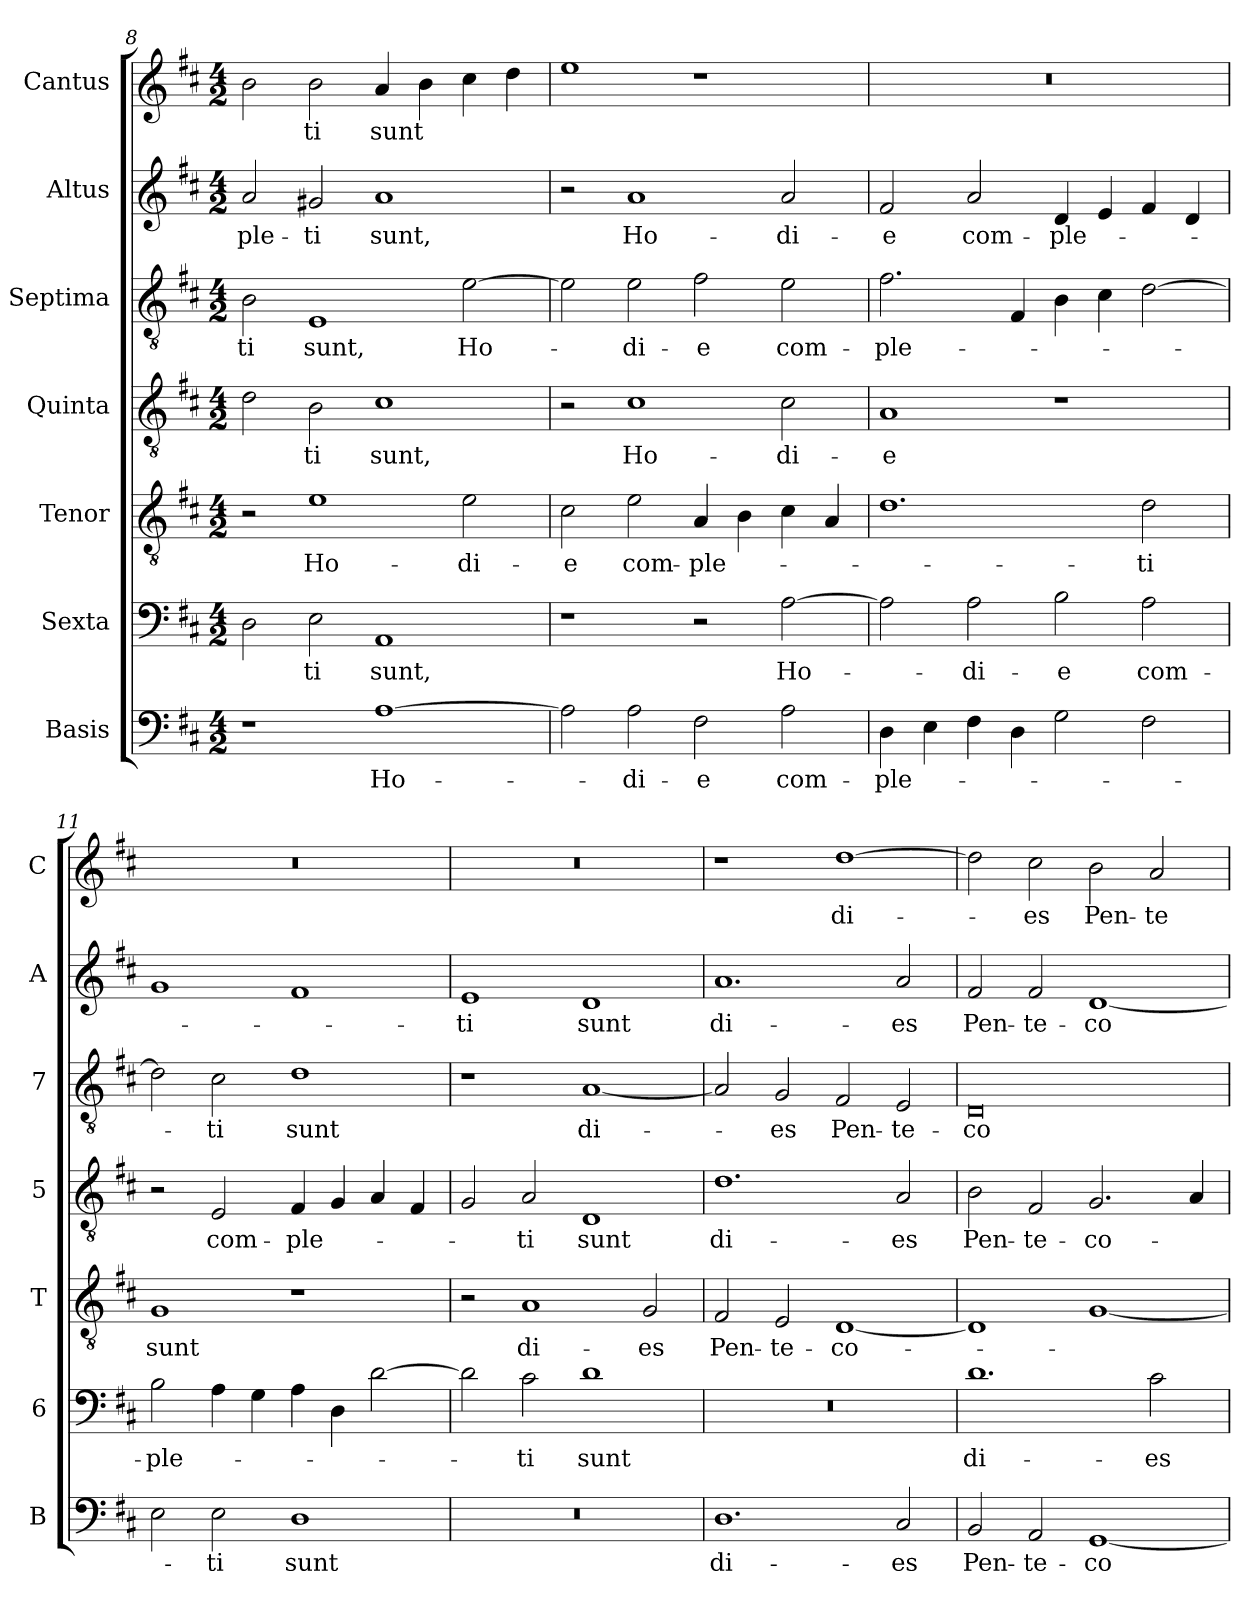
**kern	**text	**kern	**text	**kern	**text	**kern	**text	**kern	**text	**kern	**text	**kern	**text
*part7	*part7	*part6	*part6	*part5	*part5	*part4	*part4	*part3	*part3	*part2	*part2	*part1	*part1
*staff7	*staff7	*staff6	*staff6	*staff5	*staff5	*staff4	*staff4	*staff3	*staff3	*staff2	*staff2	*staff1	*staff1
*I"Basis	*	*I"Sexta	*	*I"Tenor	*	*I"Quinta	*	*I"Septima	*	*I"Altus	*	*I"Cantus	*
*I'B	*	*I'6	*	*I'T	*	*I'5	*	*I'7	*	*I'A	*	*I'C	*
*clefF4	*	*clefF4	*	*clefGv2	*	*clefGv2	*	*clefGv2	*	*clefG2	*	*clefG2	*
*k[f#c#]	*	*k[f#c#]	*	*k[f#c#]	*	*k[f#c#]	*	*k[f#c#]	*	*k[f#c#]	*	*k[f#c#]	*
*D:	*	*D:	*	*D:	*	*D:	*	*D:	*	*D:	*	*D:	*
*M4/2	*	*M4/2	*	*M4/2	*	*M4/2	*	*M4/2	*	*M4/2	*	*M4/2	*
=8	=8	=8	=8	=8	=8	=8	=8	=8	=8	=8	=8	=8	=8
!	!	!	!	!	!	!	!	!	!LO:LY:b	!	!LO:LY:b	!	!
1r	.	2D\	.	2r	.	2d\	.	2B\	-ti	2a/	-ple-	2b\	.
!	!	!	!LO:LY:b	!	!LO:LY:b	!	!LO:LY:b	!	!LO:LY:b	!	!LO:LY:b	!	!LO:LY:b
.	.	2E\	-ti	1e	Ho-	2B\	-ti	1E	sunt,	2g#X/	-ti	2b\	-ti
!	!LO:LY:b	!	!LO:LY:b	!	!	!	!LO:LY:b	!	!	!	!LO:LY:b	!	!LO:LY:b
[1A	Ho-	1AA	sunt,	.	.	1c#	sunt,	.	.	1a	sunt,	4a/	sunt
.	.	.	.	.	.	.	.	.	.	.	.	4b\	.
!	!	!	!	!	!LO:LY:b	!	!	!	!LO:LY:b	!	!	!	!
.	.	.	.	2e\	-di-	.	.	[2e\	Ho-	.	.	4cc#\	.
.	.	.	.	.	.	.	.	.	.	.	.	4dd\	.
!!LO:PB:g=z
=9	=9	=9	=9	=9	=9	=9	=9	=9	=9	=9	=9	=9	=9
!	!	!	!	!	!LO:LY:b	!	!	!	!	!	!	!	!
2A\]	.	1r	.	2c#\	-e	2r	.	2e\]	.	2r	.	1ee	.
!	!LO:LY:b	!	!	!	!LO:LY:b	!	!LO:LY:b	!	!LO:LY:b	!	!LO:LY:b	!	!
2A\	-di-	.	.	2e\	com-	1c#	Ho-	2e\	-di-	1a	Ho-	.	.
!	!LO:LY:b	!	!	!	!LO:LY:b	!	!	!	!LO:LY:b	!	!	!	!
2F#\	-e	2r	.	4A/	-ple-	.	.	2f#\	-e	.	.	1r	.
.	.	.	.	4B\	.	.	.	.	.	.	.	.	.
!	!LO:LY:b	!	!LO:LY:b	!	!	!	!LO:LY:b	!	!LO:LY:b	!	!LO:LY:b	!	!
2A\	com-	[2A\	Ho-	4c#\	.	2c#\	-di-	2e\	com-	2a/	-di-	.	.
.	.	.	.	4A/	.	.	.	.	.	.	.	.	.
=10	=10	=10	=10	=10	=10	=10	=10	=10	=10	=10	=10	=10	=10
!	!LO:LY:b	!	!	!	!	!	!LO:LY:b	!	!LO:LY:b	!	!LO:LY:b	!	!
4D\	-ple-	2A\]	.	1.d	.	1A	-e	2.f#\	-ple-	2f#/	-e	0r	.
4E\	.	.	.	.	.	.	.	.	.	.	.	.	.
!	!	!	!LO:LY:b	!	!	!	!	!	!	!	!LO:LY:b	!	!
4F#\	.	2A\	-di-	.	.	.	.	.	.	2a/	com-	.	.
4D\	.	.	.	.	.	.	.	4F#/	.	.	.	.	.
!	!	!	!LO:LY:b	!	!	!	!	!	!	!	!LO:LY:b	!	!
2G\	.	2B\	-e	.	.	1r	.	4B\	.	4d/	-ple-	.	.
.	.	.	.	.	.	.	.	4c#\	.	4e/	.	.	.
!	!	!	!LO:LY:b	!	!LO:LY:b	!	!	!	!	!	!	!	!
2F#\	.	2A\	com-	2d\	-ti	.	.	[2d\	.	4f#/	.	.	.
.	.	.	.	.	.	.	.	.	.	4d/	.	.	.
=11	=11	=11	=11	=11	=11	=11	=11	=11	=11	=11	=11	=11	=11
!	!	!	!LO:LY:b	!	!LO:LY:b	!	!	!	!	!	!	!	!
2E\	.	2B\	-ple-	1G	sunt	2r	.	2d\]	.	1g	.	0r	.
!	!LO:LY:b	!	!	!	!	!	!LO:LY:b	!	!LO:LY:b	!	!	!	!
2E\	-ti	4A\	.	.	.	2E/	com-	2c#\	-ti	.	.	.	.
.	.	4G\	.	.	.	.	.	.	.	.	.	.	.
!	!LO:LY:b	!	!	!	!	!	!LO:LY:b	!	!LO:LY:b	!	!	!	!
1D	sunt	4A\	.	1r	.	4F#/	-ple-	1d	sunt	1f#	.	.	.
.	.	4D\	.	.	.	4G/	.	.	.	.	.	.	.
.	.	[2d\	.	.	.	4A/	.	.	.	.	.	.	.
.	.	.	.	.	.	4F#/	.	.	.	.	.	.	.
=12	=12	=12	=12	=12	=12	=12	=12	=12	=12	=12	=12	=12	=12
!	!	!	!	!	!	!	!	!	!	!	!LO:LY:b	!	!
0r	.	2d\]	.	2r	.	2G/	.	1r	.	1e	-ti	0r	.
!	!	!	!LO:LY:b	!	!LO:LY:b	!	!LO:LY:b	!	!	!	!	!	!
.	.	2c#\	-ti	1A	di-	2A/	-ti	.	.	.	.	.	.
!	!	!	!LO:LY:b	!	!	!	!LO:LY:b	!	!LO:LY:b	!	!LO:LY:b	!	!
.	.	1d	sunt	.	.	1D	sunt	[1A	di-	1d	sunt	.	.
!	!	!	!	!	!LO:LY:b	!	!	!	!	!	!	!	!
.	.	.	.	2G/	-es	.	.	.	.	.	.	.	.
!!LO:LB:g=z
=13	=13	=13	=13	=13	=13	=13	=13	=13	=13	=13	=13	=13	=13
!	!LO:LY:b	!	!	!	!LO:LY:b	!	!LO:LY:b	!	!	!	!LO:LY:b	!	!
1.D	di-	0r	.	2F#/	Pen-	1.d	di-	2A/]	.	1.a	di-	1r	.
!	!	!	!	!	!LO:LY:b	!	!	!	!LO:LY:b	!	!	!	!
.	.	.	.	2E/	-te-	.	.	2G/	-es	.	.	.	.
!	!	!	!	!	!LO:LY:b	!	!	!	!LO:LY:b	!	!	!	!LO:LY:b
.	.	.	.	[1D	-co-	.	.	2F#/	Pen-	.	.	[1dd	di-
!	!LO:LY:b	!	!	!	!	!	!LO:LY:b	!	!LO:LY:b	!	!LO:LY:b	!	!
2C#/	-es	.	.	.	.	2A/	-es	2E/	-te-	2a/	-es	.	.
=14	=14	=14	=14	=14	=14	=14	=14	=14	=14	=14	=14	=14	=14
!	!LO:LY:b	!	!LO:LY:b	!	!	!	!LO:LY:b	!	!LO:LY:b	!	!LO:LY:b	!	!
2BB/	Pen-	1.d	di-	1D]	.	2B\	Pen-	0D	-co-	2f#/	Pen-	2dd\]	.
!	!LO:LY:b	!	!	!	!	!	!LO:LY:b	!	!	!	!LO:LY:b	!	!LO:LY:b
2AA/	-te-	.	.	.	.	2F#/	-te-	.	.	2f#/	-te-	2cc#\	-es
!	!LO:LY:b	!	!	!	!	!	!LO:LY:b	!	!	!	!LO:LY:b	!	!LO:LY:b
[1GG	-co-	.	.	[1G	.	2.G/	-co-	.	.	[1d	-co-	2b\	Pen-
!	!	!	!LO:LY:b	!	!	!	!	!	!	!	!	!	!LO:LY:b
.	.	2c#\	-es	.	.	.	.	.	.	.	.	2a/	-te-
.	.	.	.	.	.	4A/	.	.	.	.	.	.	.
=	=	=	=	=	=	=	=	=	=	=	=	=	=
*-	*-	*-	*-	*-	*-	*-	*-	*-	*-	*-	*-	*-	*-
